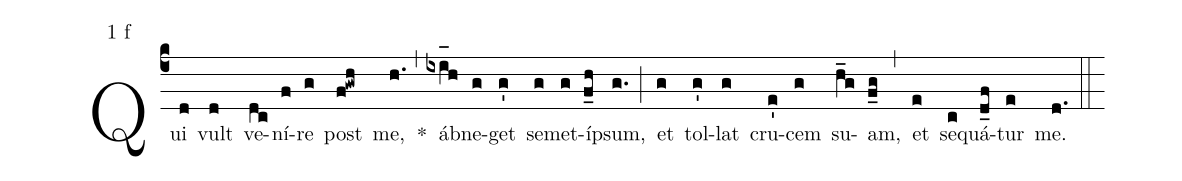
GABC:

mode:1 f;
%%
(c4) Qui(d) vult(d) ve(dc)ní(f)re(g) post(f!gwh) me,(h.) *(,) áb(ixi_[oh:h]h)ne(g)get(g') se(g)met(g)í(f_h)psum,(g.) (;) et(g) tol(g')lat(g) cru(e')cem(g) su(h_g)am,(f_g) (,) et(e) se(c)quá(d_f)tur(e) me.(d.) (::)
